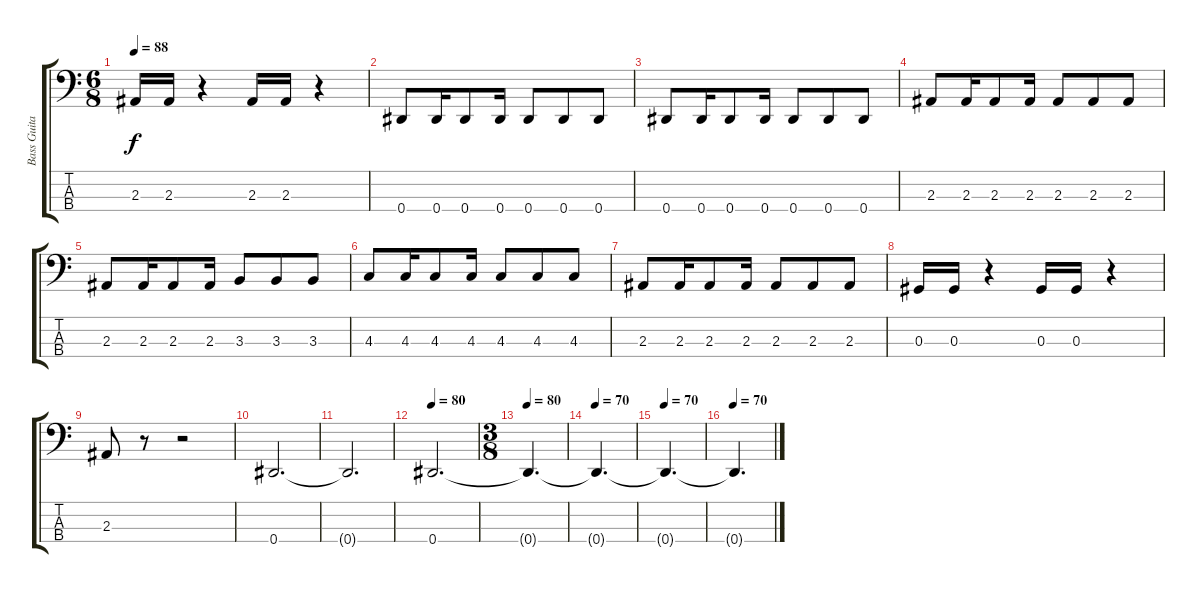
\track ("Bass Guitar" "Bass Guita") {instrument electricbassfinger}
\staff {score tabs}
\tuning (Gb2 Db2 Ab1 Eb1) {hide}
\ts (6 8)
\tempo 88
\clef f4
\ks c
2.3.16{dy f} 2.3.16 r.4 2.3.16 2.3.16 r.4 |
0.4.8 0.4.16 0.4.8 0.4.16 0.4.8 0.4.8 0.4.8 |
0.4.8 0.4.16 0.4.8 0.4.16 0.4.8 0.4.8 0.4.8 |
2.3.8 2.3.16 2.3.8 2.3.16 2.3.8 2.3.8 2.3.8 |
2.3.8 2.3.16 2.3.8 2.3.16 3.3.8 3.3.8 3.3.8 |
4.3.8 4.3.16 4.3.8 4.3.16 4.3.8 4.3.8 4.3.8 |
2.3.8 2.3.16 2.3.8 2.3.16 2.3.8 2.3.8 2.3.8 |
0.3.16 0.3.16 r.4 0.3.16 0.3.16 r.4 |
2.3.8 r.8 r.2 |
0.4.2{d} |
0.4{t}.2{d} |
\tempo 80
0.4.2{d} |
\ts (3 8)
\tempo 80
0.4{t}.4{d} |
\tempo 70
0.4{t}.4{d} |
\tempo 70
0.4{t}.4{d} |
\tempo 70
0.4{t}.4{d}
